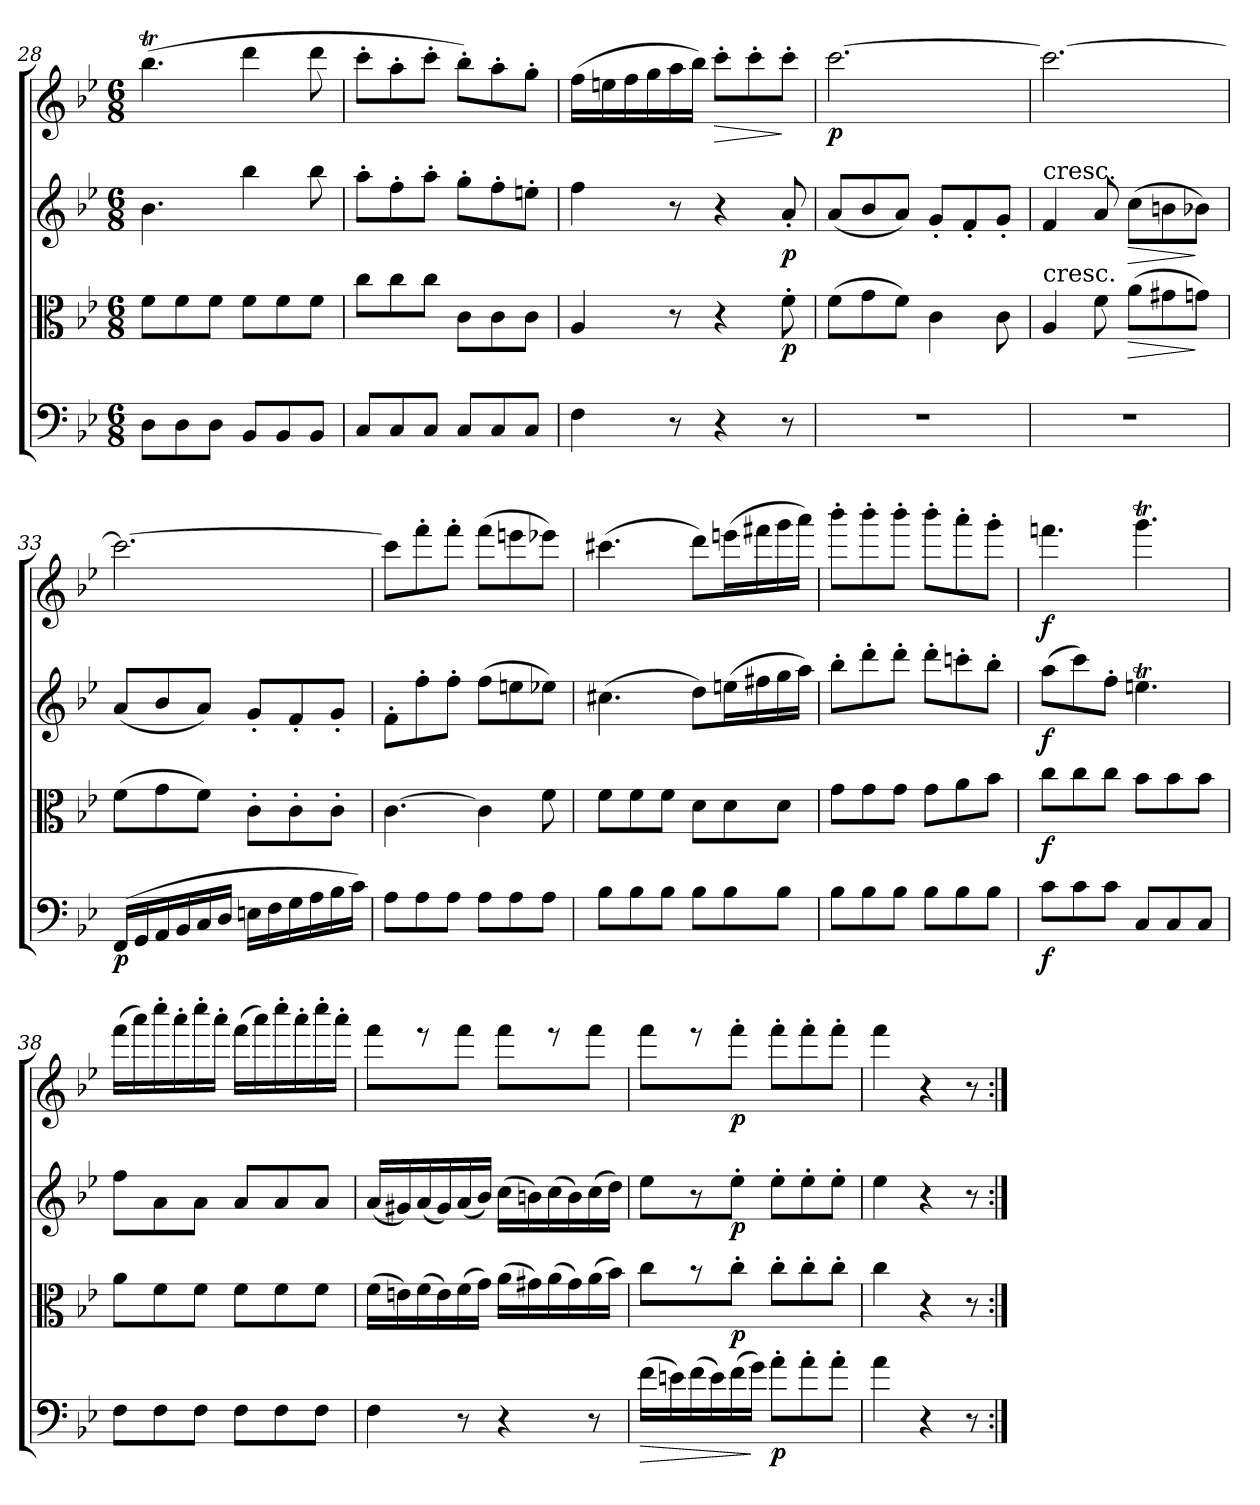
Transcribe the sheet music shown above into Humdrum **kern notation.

**kern	**dynam	**kern	**dynam	**kern	**dynam	**kern	**dynam
*part4	*part4	*part3	*part3	*part2	*part2	*part1	*part1
*staff4	*staff4	*staff3	*staff3	*staff2	*staff2	*staff1	*staff1
*clefF4	*	*clefC3	*	*clefG2	*	*clefG2	*
*k[b-e-]	*	*k[b-e-]	*	*k[b-e-]	*	*k[b-e-]	*
*B-:	*	*B-:	*	*B-:	*	*B-:	*
*M6/8	*	*M6/8	*	*M6/8	*	*M6/8	*
=28	=28	=28	=28	=28	=28	=28	=28
8D\L	.	8f\L	.	4.b-\	.	(4.bb-T\	.
8D\	.	8f\	.	.	.	.	.
8D\J	.	8f\J	.	.	.	.	.
8BB-/L	.	8f\L	.	4bb-\	.	4ddd\	.
8BB-/	.	8f\	.	.	.	.	.
8BB-/J	.	8f\J	.	8bb-\	.	8ddd\	.
=29	=29	=29	=29	=29	=29	=29	=29
8C/L	.	8cc\L	.	8aa'\L	.	8ccc'\L	.
8C/	.	8cc\	.	8ff'\	.	8aa'\	.
8C/J	.	8cc\J	.	8aa'\J	.	8ccc'\J	.
8C/L	.	8c\L	.	8gg'\L	.	8bb-'\L)	.
8C/	.	8c\	.	8ff'\	.	8aa'\	.
8C/J	.	8c\J	.	8een'\J	.	8gg'\J	.
=30	=30	=30	=30	=30	=30	=30	=30
4F\	.	4A/	.	4ff\	.	(16ff\LL	.
.	.	.	.	.	.	16een\	.
.	.	.	.	.	.	16ff\	.
.	.	.	.	.	.	16gg\	.
8r	.	8r	.	8r	.	16aa\	.
.	.	.	.	.	.	16bb-\JJ)	.
!	!	!	!	!	!	!	!LO:HP:b
4r	.	4r	.	4r	.	8ccc'\L	>
.	.	.	.	.	.	8ccc'\	.
8r	.	8f'\	p	8a'/	p	8ccc'\J	]
=31	=31	=31	=31	=31	=31	=31	=31
2.r	.	(8f\L	.	(8a/L	.	[2.ccc\	p
.	.	8g\	.	8b-/	.	.	.
.	.	8f\J)	.	8a/J)	.	.	.
.	.	4c\	.	8g'/L	.	.	.
.	.	.	.	8f'/	.	.	.
.	.	8c\	.	8g'/J	.	.	.
=32	=32	=32	=32	=32	=32	=32	=32
!	!	!	!	!LO:TX:t=cresc.	!	!	!
!	!	!LO:TX:t=cresc.	!	!	!	!	!
2.r	.	4A/	.	4f/	.	2.ccc\_	.
.	.	8f\	.	8a/	.	.	.
!	!	!	!LO:HP:b	!	!LO:HP:b	!	!
.	.	(8a\L	>	(8cc\L	>	.	.
.	.	8g#X\	.	8bn\	.	.	.
.	.	8gn\J)	]	8b-X\J)	]	.	.
=33	=33	=33	=33	=33	=33	=33	=33
(16FF/LL	p	(8f\L	.	(8a/L	.	2.ccc\_	.
16GG/	.	.	.	.	.	.	.
16AA/	.	8g\	.	8b-/	.	.	.
16BB-/	.	.	.	.	.	.	.
16C/	.	8f\J)	.	8a/J)	.	.	.
16D/JJ	.	.	.	.	.	.	.
16En\LL	.	8c'\L	.	8g'/L	.	.	.
16F\	.	.	.	.	.	.	.
16G\	.	8c'\	.	8f'/	.	.	.
16A\	.	.	.	.	.	.	.
16B-\	.	8c'\J	.	8g'/J	.	.	.
16c\JJ)	.	.	.	.	.	.	.
=34	=34	=34	=34	=34	=34	=34	=34
8A\L	.	[4.c\	.	8f'\L	.	8ccc\L]	.
8A\	.	.	.	8ff'\	.	8fff'\	.
8A\J	.	.	.	8ff'\J	.	8fff'\J	.
8A\L	.	4c\]	.	(8ff\L	.	(8fff\L	.
8A\	.	.	.	8een\	.	8eeen\	.
8A\J	.	8f\	.	8ee-X\J)	.	8eee-X\J)	.
=35	=35	=35	=35	=35	=35	=35	=35
8B-\L	.	8f\L	.	(4.cc#X\	.	(4.ccc#X\	.
8B-\	.	8f\	.	.	.	.	.
8B-\J	.	8f\J	.	.	.	.	.
8B-\L	.	8d\L	.	8dd\L)	.	8ddd\L)	.
8B-\	.	8d\	.	(16een\L	.	(16eeen\L	.
.	.	.	.	16ff#X\	.	16fff#X\	.
8B-\J	.	8d\J	.	16gg\	.	16ggg\	.
.	.	.	.	16aa\JJ)	.	16aaa\JJ)	.
=36	=36	=36	=36	=36	=36	=36	=36
8B-\L	.	8g\L	.	8bb-'\L	.	8bbb-'\L	.
8B-\	.	8g\	.	8ddd'\	.	8bbb-'\	.
8B-\J	.	8g\J	.	8ddd'\J	.	8bbb-'\J	.
8B-\L	.	8g\L	.	8ddd'\L	.	8bbb-'\L	.
8B-\	.	8a\	.	8cccn'\	.	8aaa'\	.
8B-\J	.	8b-\J	.	8bb-'\J	.	8ggg'\J	.
=37	=37	=37	=37	=37	=37	=37	=37
8c\L	f	8cc\L	f	(8aa\L	f	4.fffn\	f
8c\	.	8cc\	.	8ccc\)	.	.	.
8c\J	.	8cc\J	.	8ff'\J	.	.	.
8C/L	.	8b-\L	.	4.eent\	.	4.gggT\	.
8C/	.	8b-\	.	.	.	.	.
8C/J	.	8b-\J	.	.	.	.	.
=38	=38	=38	=38	=38	=38	=38	=38
8F\L	.	8a\L	.	8ff\L	.	(16fff\LL	.
.	.	.	.	.	.	16aaa\)	.
8F\	.	8f\	.	8a\	.	16cccc'\	.
.	.	.	.	.	.	16aaa'\	.
8F\J	.	8f\J	.	8a\J	.	16cccc'\	.
.	.	.	.	.	.	16aaa'\JJ	.
8F\L	.	8f\L	.	8a/L	.	(16fff\LL	.
.	.	.	.	.	.	16aaa\)	.
8F\	.	8f\	.	8a/	.	16cccc'\	.
.	.	.	.	.	.	16aaa'\	.
8F\J	.	8f\J	.	8a/J	.	16cccc'\	.
.	.	.	.	.	.	16aaa'\JJ	.
=39	=39	=39	=39	=39	=39	=39	=39
4F\	.	(16f\LL	.	(16a/LL	.	8fff\L	.
.	.	16en\)	.	16g#X/)	.	.	.
.	.	(16f\	.	(16a/	.	8r	.
.	.	16e\)	.	16g#/)	.	.	.
8r	.	(16f\	.	(16a/	.	8fff\J	.
.	.	16g\JJ)	.	16b-/JJ)	.	.	.
4r	.	(16a\LL	.	(16cc\LL	.	8fff\L	.
.	.	16g#X\)	.	16bn\)	.	.	.
.	.	(16a\	.	(16cc\	.	8r	.
.	.	16g#\)	.	16b\)	.	.	.
8r	.	(16a\	.	(16cc\	.	8fff\J	.
.	.	16b-\JJ)	.	16dd\JJ)	.	.	.
=40	=40	=40	=40	=40	=40	=40	=40
!	!LO:HP:b	!	!	!	!	!	!
(16f\LL	>	8cc\L	.	8ee-\L	.	8fff\L	.
16en\)	.	.	.	.	.	.	.
(16f\	.	8r	.	8r	.	8r	.
16e\)	.	.	.	.	.	.	.
(16f\	.	8cc'\J	p	8ee-'\J	p	8fff'\J	p
16g\JJ)	]	.	.	.	.	.	.
8a'\L	p	8cc'\L	.	8ee-'\L	.	8fff'\L	.
8a'\	.	8cc'\	.	8ee-'\	.	8fff'\	.
8a'\J	.	8cc'\J	.	8ee-'\J	.	8fff'\J	.
=41	=41	=41	=41	=41	=41	=41	=41
4a\	.	4cc\	.	4ee-\	.	4fff\	.
4r	.	4r	.	4r	.	4r	.
8r	.	8r	.	8r	.	8r	.
=:|!	=:|!	=:|!	=:|!	=:|!	=:|!	=:|!	=:|!
*-	*-	*-	*-	*-	*-	*-	*-
